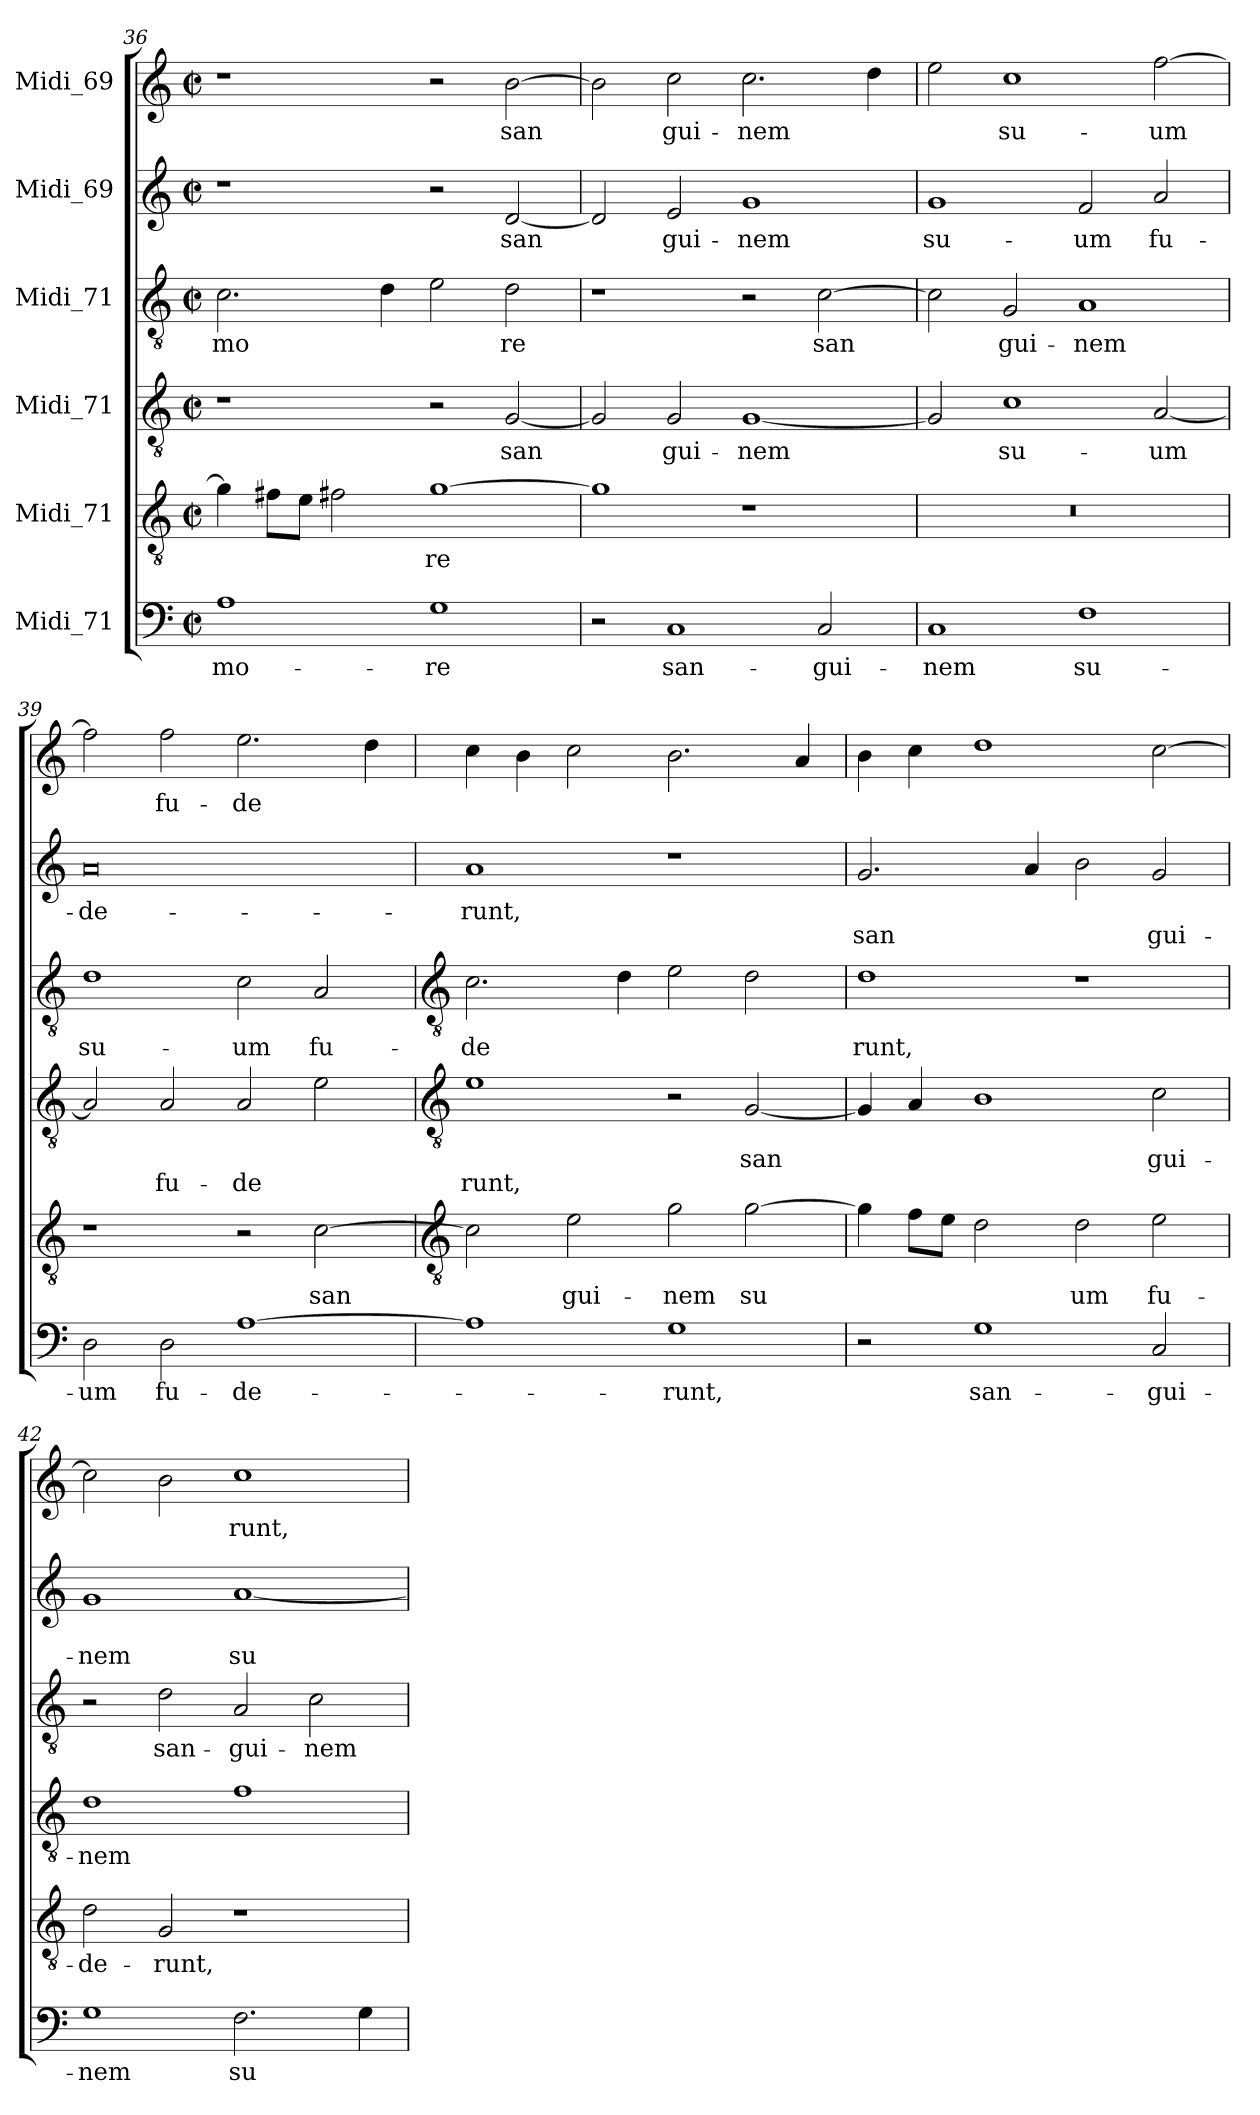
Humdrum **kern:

**kern	**text	**kern	**text	**kern	**text	**text	**kern	**text	**kern	**text	**text	**kern	**text
*part6	*part6	*part5	*part5	*part4	*part4	*part4	*part3	*part3	*part2	*part2	*part2	*part1	*part1
*staff6	*staff6	*staff5	*staff5	*staff4	*staff4	*staff4	*staff3	*staff3	*staff2	*staff2	*staff2	*staff1	*staff1
*I"Midi_71	*	*I"Midi_71	*	*I"Midi_71	*	*	*I"Midi_71	*	*I"Midi_69	*	*	*I"Midi_69	*
*clefF4	*	*clefGv2	*	*clefGv2	*	*	*clefGv2	*	*clefG2	*	*	*clefG2	*
*k[]	*	*k[]	*	*k[]	*	*	*k[]	*	*k[]	*	*	*k[]	*
*C:	*	*C:	*	*C:	*	*	*C:	*	*C:	*	*	*C:	*
*M4/2	*	*M4/2	*	*M4/2	*	*	*M4/2	*	*M4/2	*	*	*M4/2	*
*met(c|)	*	*met(c|)	*	*met(c|)	*	*	*met(c|)	*	*met(c|)	*	*	*met(c|)	*
=36	=36	=36	=36	=36	=36	=36	=36	=36	=36	=36	=36	=36	=36
!	!LO:LY:b	!	!	!	!	!	!	!LO:LY:b	!	!	!	!	!
1A	-mo-	4g]	.	1r	.	.	2.c	-mo	1r	.	.	1r	.
.	.	8f#L	.	.	.	.	.	.	.	.	.	.	.
.	.	8eJ	.	.	.	.	.	.	.	.	.	.	.
.	.	2f#X	.	.	.	.	.	.	.	.	.	.	.
.	.	.	.	.	.	.	4d	.	.	.	.	.	.
!	!LO:LY:b	!	!LO:LY:b	!	!	!	!	!	!	!	!	!	!
1G	-re	[1g	re	2r	.	.	2e	.	2r	.	.	2r	.
!	!	!	!	!	!LO:LY:b	!	!	!LO:LY:b	!	!LO:LY:b	!	!	!LO:LY:b
.	.	.	.	[2G	san	.	2d	re	[2d	san	.	[2b	san
=37	=37	=37	=37	=37	=37	=37	=37	=37	=37	=37	=37	=37	=37
2r	.	1g]	.	2G]	.	.	1r	.	2d]	.	.	2b]	.
!	!LO:LY:b	!	!	!	!LO:LY:b	!	!	!	!	!LO:LY:b	!	!	!LO:LY:b
1C	san-	.	.	2G	gui-	.	.	.	2e	gui-	.	2cc	gui-
!	!	!	!	!	!LO:LY:b	!	!	!	!	!LO:LY:b	!	!	!LO:LY:b
.	.	1r	.	[1G	-nem	.	2r	.	1g	-nem	.	2.cc	-nem
!	!LO:LY:b	!	!	!	!	!	!	!LO:LY:b	!	!	!	!	!
2C	-gui-	.	.	.	.	.	[2c	san	.	.	.	.	.
.	.	.	.	.	.	.	.	.	.	.	.	4dd	.
=38	=38	=38	=38	=38	=38	=38	=38	=38	=38	=38	=38	=38	=38
!	!LO:LY:b	!	!	!	!	!	!	!	!	!LO:LY:b	!	!	!
1C	-nem	0r	.	2G]	.	.	2c]	.	1g	su-	.	2ee	.
!	!	!	!	!	!LO:LY:b	!	!	!LO:LY:b	!	!	!	!	!LO:LY:b
.	.	.	.	1c	su-	.	2G	gui-	.	.	.	1cc	su-
!	!LO:LY:b	!	!	!	!	!	!	!LO:LY:b	!	!LO:LY:b	!	!	!
1F	su-	.	.	.	.	.	1A	-nem	2f	-um	.	.	.
!	!	!	!	!	!LO:LY:b	!	!	!	!	!LO:LY:b	!	!	!LO:LY:b
.	.	.	.	[2A	-um	.	.	.	2a	fu-	.	[2ff	-um
=39	=39	=39	=39	=39	=39	=39	=39	=39	=39	=39	=39	=39	=39
!	!LO:LY:b	!	!	!	!	!	!	!LO:LY:b	!	!LO:LY:b	!	!	!
2D	-um	1r	.	2A]	.	.	1d	su-	0a	-de-	.	2ff]	.
!	!LO:LY:b	!	!	!	!	!LO:LY:b	!	!	!	!	!	!	!LO:LY:b
2D	fu-	.	.	2A	.	fu-	.	.	.	.	.	2ff	fu-
!	!LO:LY:b	!	!	!	!	!LO:LY:b	!	!LO:LY:b	!	!	!	!	!LO:LY:b
[1A	-de-	2r	.	2A	.	-de	2c	-um	.	.	.	2.ee	-de
!	!	!	!LO:LY:b	!	!	!	!	!LO:LY:b	!	!	!	!	!
.	.	[2c	san	2e	.	.	2A	fu-	.	.	.	.	.
.	.	.	.	.	.	.	.	.	.	.	.	4dd	.
!!LO:LB:g=z
=40	=40	=40	=40	=40	=40	=40	=40	=40	=40	=40	=40	=40	=40
*	*	*clefGv2	*	*clefGv2	*	*	*clefGv2	*	*	*	*	*	*
!	!	!	!	!	!	!LO:LY:b	!	!LO:LY:b	!	!LO:LY:b	!	!	!
1A]	.	2c]	.	1e	.	runt,	2.c	-de	1a	-runt,	.	4cc	.
.	.	.	.	.	.	.	.	.	.	.	.	4b	.
!	!	!	!LO:LY:b	!	!	!	!	!	!	!	!	!	!
.	.	2e	gui-	.	.	.	.	.	.	.	.	2cc	.
.	.	.	.	.	.	.	4d	.	.	.	.	.	.
!	!LO:LY:b	!	!LO:LY:b	!	!	!	!	!	!	!	!	!	!
1G	-runt,	2g	-nem	2r	.	.	2e	.	1r	.	.	2.b	.
!	!	!	!LO:LY:b	!	!LO:LY:b	!	!	!	!	!	!	!	!
.	.	[2g	su	[2G	san	.	2d	.	.	.	.	.	.
.	.	.	.	.	.	.	.	.	.	.	.	4a	.
=41	=41	=41	=41	=41	=41	=41	=41	=41	=41	=41	=41	=41	=41
!	!	!	!	!	!	!	!	!LO:LY:b	!	!	!LO:LY:b	!	!
2r	.	4g]	.	4G]	.	.	1d	runt,	2.g	.	san	4b	.
.	.	8fL	.	4A	.	.	.	.	.	.	.	4cc	.
.	.	8eJ	.	.	.	.	.	.	.	.	.	.	.
!	!LO:LY:b	!	!	!	!	!	!	!	!	!	!	!	!
1G	san-	2d	.	1B	.	.	.	.	.	.	.	1dd	.
.	.	.	.	.	.	.	.	.	4a	.	.	.	.
!	!	!	!LO:LY:b	!	!	!	!	!	!	!	!	!	!
.	.	2d	um	.	.	.	1r	.	2b	.	.	.	.
!	!LO:LY:b	!	!LO:LY:b	!	!LO:LY:b	!	!	!	!	!	!LO:LY:b	!	!
2C	-gui-	2e	fu-	2c	gui-	.	.	.	2g	.	gui-	[2cc	.
=42	=42	=42	=42	=42	=42	=42	=42	=42	=42	=42	=42	=42	=42
!	!LO:LY:b	!	!LO:LY:b	!	!LO:LY:b	!	!	!	!	!	!LO:LY:b	!	!
1G	-nem	2d	-de-	1d	-nem	.	2r	.	1g	.	-nem	2cc]	.
!	!	!	!LO:LY:b	!	!	!	!	!LO:LY:b	!	!	!	!	!
.	.	2G	-runt,	.	.	.	2d	san-	.	.	.	2b	.
!	!LO:LY:b	!	!	!	!	!	!	!LO:LY:b	!	!	!LO:LY:b	!	!LO:LY:b
2.F	su	1r	.	1f	.	.	2A	-gui-	[1a	.	su-	1cc	runt,
!	!	!	!	!	!	!	!	!LO:LY:b	!	!	!	!	!
.	.	.	.	.	.	.	2c	-nem	.	.	.	.	.
4G	.	.	.	.	.	.	.	.	.	.	.	.	.
=	=	=	=	=	=	=	=	=	=	=	=	=	=
*-	*-	*-	*-	*-	*-	*-	*-	*-	*-	*-	*-	*-	*-
